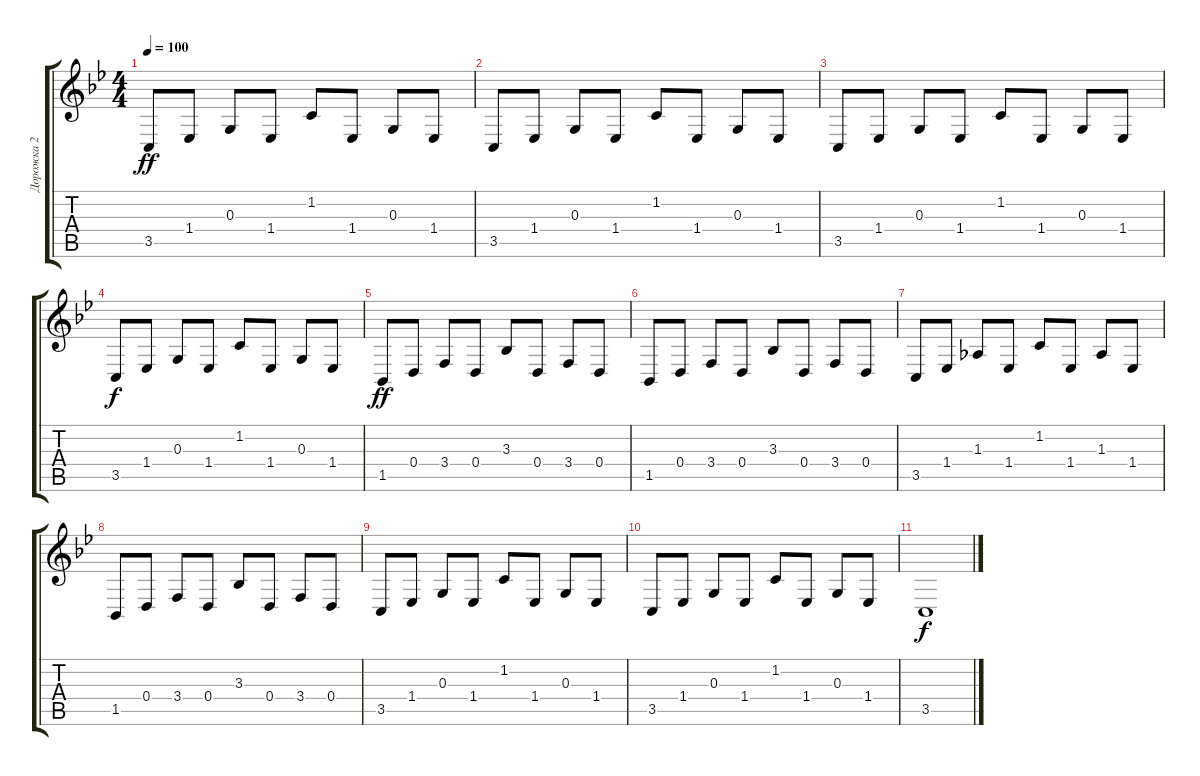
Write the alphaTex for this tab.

\track ("Дорожка 2" "Дорожка 2") {instrument churchorgan}
\staff {score tabs}
\tuning (E4 B3 G3 D3 A2 E2) {hide}
\ts (4 4)
\tempo 100
\clef g2
\ks gminor
3.5.8{dy ff} 1.4.8 0.3.8 1.4.8 1.2.8 1.4.8 0.3.8 1.4.8 |
3.5.8 1.4.8 0.3.8 1.4.8 1.2.8 1.4.8 0.3.8 1.4.8 |
3.5.8 1.4.8 0.3.8 1.4.8 1.2.8 1.4.8 0.3.8 1.4.8 |
3.5.8{dy f} 1.4.8 0.3.8 1.4.8 1.2.8 1.4.8 0.3.8 1.4.8 |
1.5.8{dy ff} 0.4.8 3.4.8 0.4.8 3.3.8 0.4.8 3.4.8 0.4.8 |
1.5.8 0.4.8 3.4.8 0.4.8 3.3.8 0.4.8 3.4.8 0.4.8 |
3.5.8 1.4.8 1.3.8 1.4.8 1.2.8 1.4.8 1.3.8 1.4.8 |
1.5.8 0.4.8 3.4.8 0.4.8 3.3.8 0.4.8 3.4.8 0.4.8 |
3.5.8 1.4.8 0.3.8 1.4.8 1.2.8 1.4.8 0.3.8 1.4.8 |
3.5.8 1.4.8 0.3.8 1.4.8 1.2.8 1.4.8 0.3.8 1.4.8 |
3.5.1{dy f}
